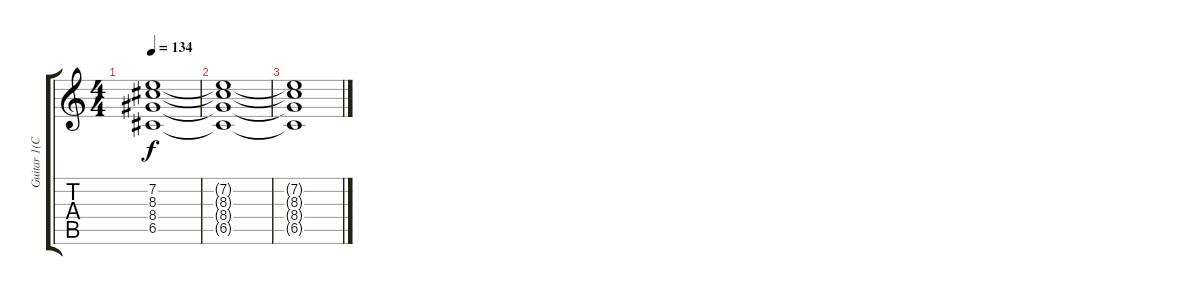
\track ("Guitar 1(Christian)" "Guitar 1(C") {instrument electricguitarclean}
\staff {score tabs}
\tuning (D4 A3 F3 C3 G2 D2) {hide}
\ts (4 4)
\tempo 134
\clef g2
\ks c
(7.2 8.3 8.4 6.5).1{dy f} |
(7.2{t} 8.3{t} 8.4{t} 6.5{t}).1 |
(7.2{t} 8.3{t} 8.4{t} 6.5{t}).1
